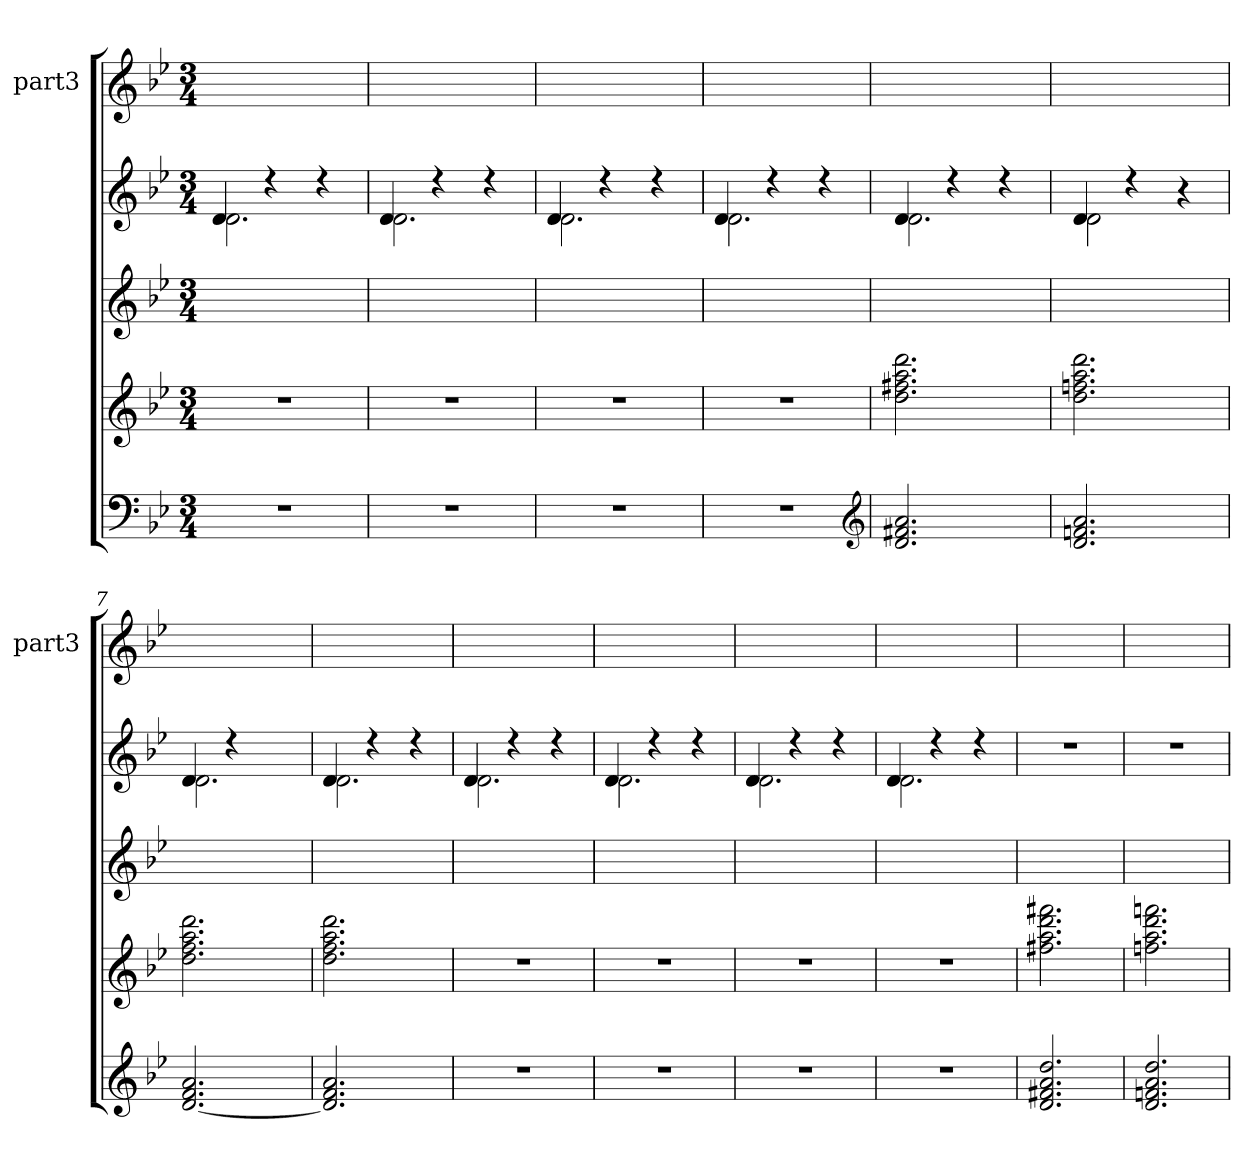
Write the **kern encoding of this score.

**kern	**kern	**kern	**kern	**kern
*part3	*part3	*part2	*part2	*part1
*staff5	*staff4	*staff3	*staff2	*staff1
*	*	*	*	*I"part3
*	*	*	*	*I'part3
*clefF4	*clefG2	*clefG2	*clefG2	*clefG2
*k[b-e-]	*k[b-e-]	*k[b-e-]	*k[b-e-]	*k[b-e-]
*M3/4	*M3/4	*M3/4	*M3/4	*M3/4
=1	=1	=1	=1	=1
*	*	*	*^	*
2.r	2.r	2.ryy	4di/	2.dj\	2.ryy
.	.	.	4r	.	.
.	.	.	4r	.	.
=2	=2	=2	=2	=2	=2
2.r	2.r	2.ryy	4di/	2.dj\	2.ryy
.	.	.	4r	.	.
.	.	.	4r	.	.
=3	=3	=3	=3	=3	=3
2.r	2.r	2.ryy	4di/	2.dj\	2.ryy
.	.	.	4r	.	.
.	.	.	4r	.	.
=4	=4	=4	=4	=4	=4
2.r	2.r	2.ryy	4di/	2.dj\	2.ryy
.	.	.	4r	.	.
.	.	.	4r	.	.
*clefG2	*	*	*	*	*
=5	=5	=5	=5	=5	=5
2.aj/ 2.f#Xj/ 2.dj/	2.ddi\ 2.ff#Xi\ 2.aai\ 2.dddi\	2.ryy	4di/	2.dj\	2.ryy
.	.	.	4r	.	.
.	.	.	4r	.	.
=6	=6	=6	=6	=6	=6
2.aj/ 2.fnj/ 2.dj/	2.ddi\ 2.ffni\ 2.aai\ 2.dddi\	2.ryy	4di/	2dj\	2.ryy
.	.	.	4r	.	.
.	.	.	4r	4ryy	.
=7	=7	=7	=7	=7	=7
2.aj/ 2.fj/ [2.dj/	2.ddi\ 2.ffi\ 2.aai\ 2.dddi\	2.ryy	4di/	2.dj\	2.ryy
.	.	.	4r	.	.
.	.	.	4ryy	.	.
=8	=8	=8	=8	=8	=8
2.aj/ 2.fj/ 2.dj]/	2.ddi\ 2.ffi\ 2.aai\ 2.dddi\	2.ryy	4di/	2.dj\	2.ryy
.	.	.	4r	.	.
.	.	.	4r	.	.
=9	=9	=9	=9	=9	=9
2.r	2.r	2.ryy	4di/	2.dj\	2.ryy
.	.	.	4r	.	.
.	.	.	4r	.	.
=10	=10	=10	=10	=10	=10
2.r	2.r	2.ryy	4di/	2.dj\	2.ryy
.	.	.	4r	.	.
.	.	.	4r	.	.
!!LO:LB:g=z
=11	=11	=11	=11	=11	=11
2.r	2.r	2.ryy	4di/	2.dj\	2.ryy
.	.	.	4r	.	.
.	.	.	4r	.	.
=12	=12	=12	=12	=12	=12
2.r	2.r	2.ryy	4di/	2.dj\	2.ryy
.	.	.	4r	.	.
.	.	.	4r	.	.
*	*	*	*v	*v	*
=13	=13	=13	=13	=13
2.ddj/ 2.aj/ 2.f#Xj/ 2.dj/	2.ff#Xi\ 2.aai\ 2.fff#Xi\ 2.dddi\	2.ryy	2.r	2.ryy
=14	=14	=14	=14	=14
2.ddj/ 2.aj/ 2.fnj/ 2.dj/	2.ffni\ 2.aai\ 2.dddi\ 2.fffni\	2.ryy	2.r	2.ryy
=	=	=	=	=
*-	*-	*-	*-	*-
